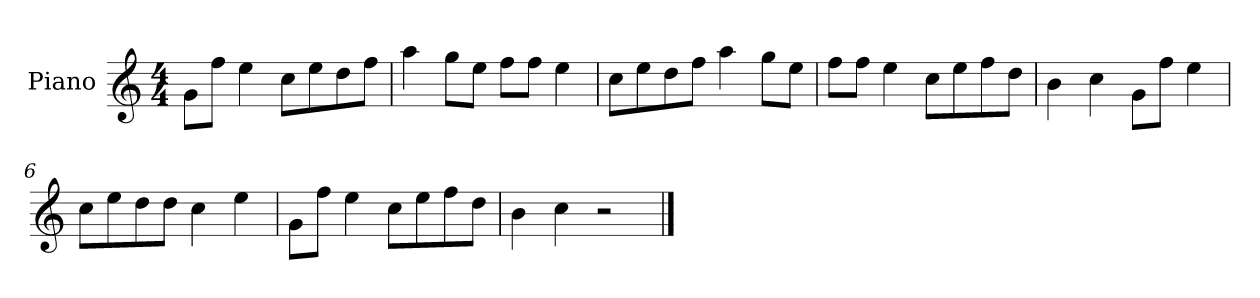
**kern
*part1
*staff1
*I"Piano
*I'P-no
*clefG2
*k[]
*M4/4
*MM90
=1
8g\L
8ff\J
4ee\
8cc\L
8ee\
8dd\
8ff\J
=2
4aa\
8gg\L
8ee\J
8ff\L
8ff\J
4ee\
=3
8cc\L
8ee\
8dd\
8ff\J
4aa\
8gg\L
8ee\J
=4
8ff\L
8ff\J
4ee\
8cc\L
8ee\
8ff\
8dd\J
=5
4b\
4cc\
8g\L
8ff\J
4ee\
=6
8cc\L
8ee\
8dd\
8dd\J
4cc\
4ee\
!!LO:LB:g=z
=7
8g\L
8ff\J
4ee\
8cc\L
8ee\
8ff\
8dd\J
=8
4b\
4cc\
2r
==
*-
